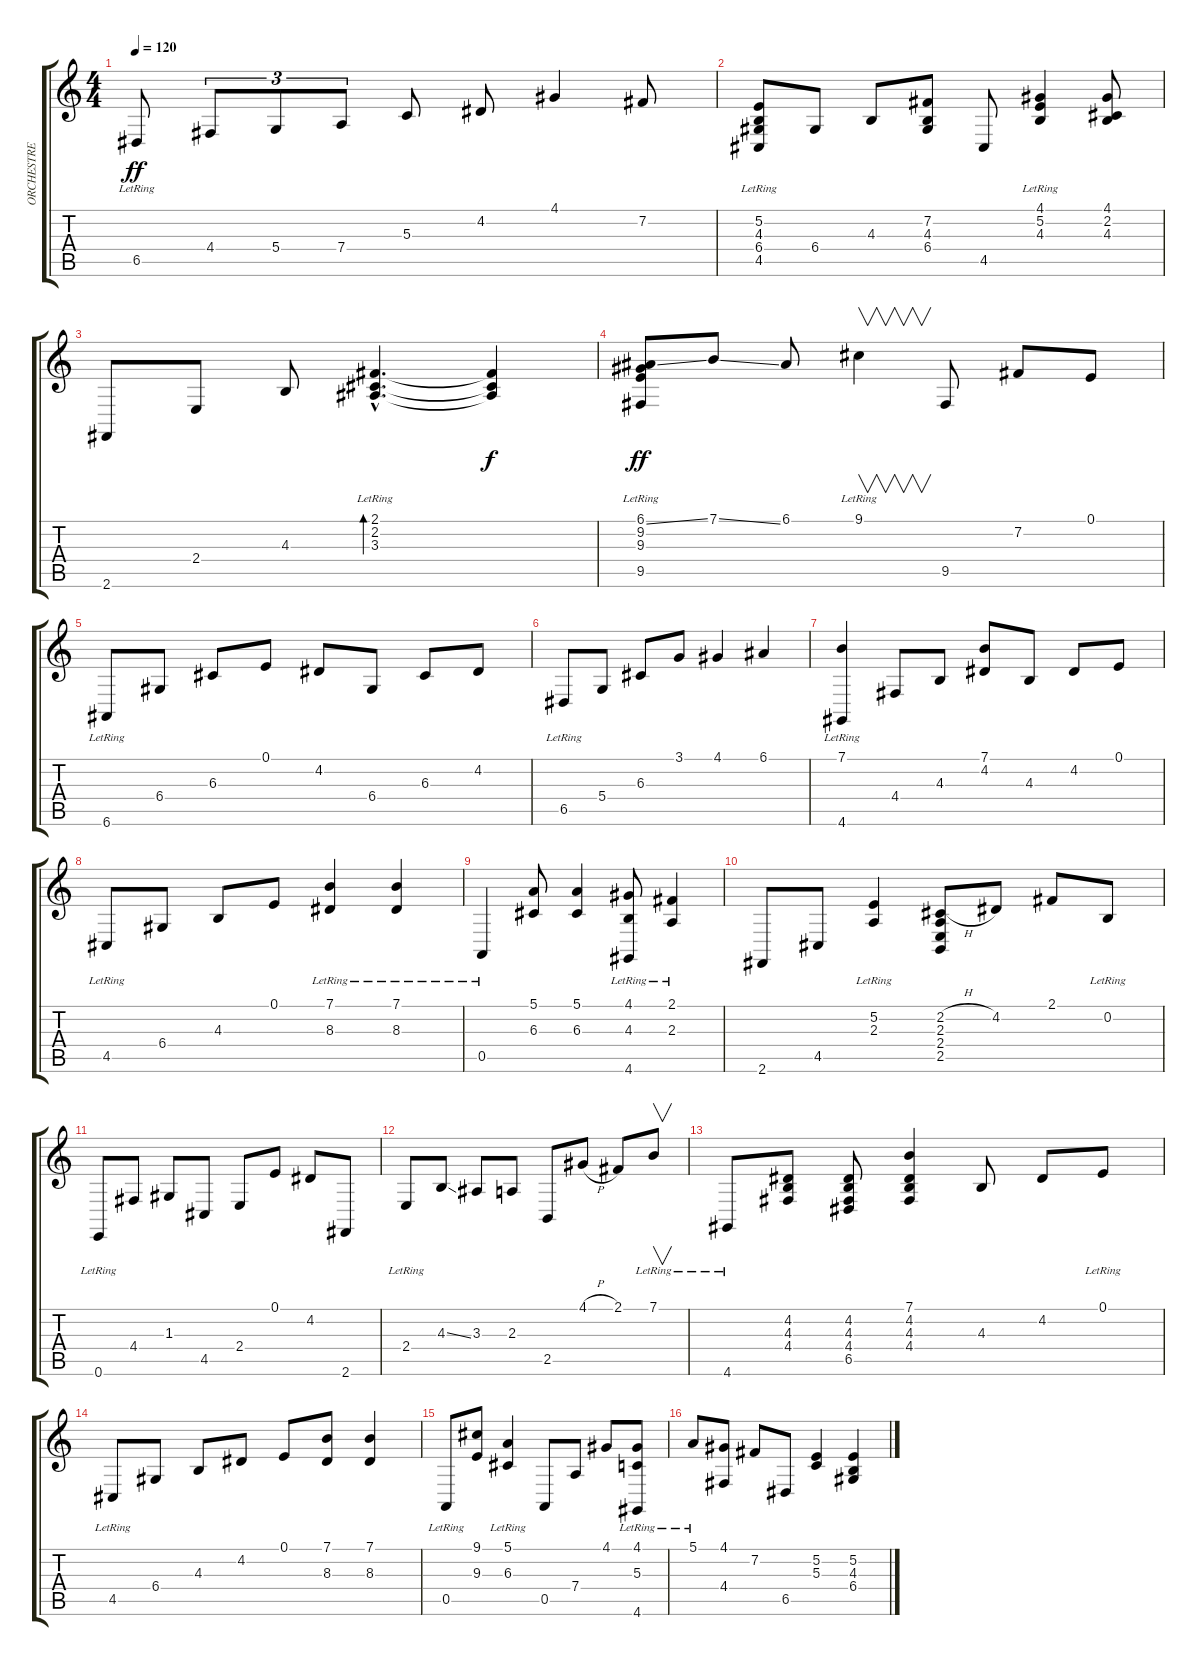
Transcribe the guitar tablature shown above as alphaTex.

\track ("ORCHESTRE" "ORCHESTRE") {instrument synthstrings1}
\staff {score tabs}
\tuning (E4 B3 G3 D3 A2 E2) {hide}
\ts (4 4)
\tempo 120
\clef g2
\ks c
6.5{lr}.8{dy ff} 4.4.8{tu (3 2)} 5.4.8{tu (3 2)} 7.4.8{tu (3 2)} 5.3.8 4.2.8 4.1.4 7.2.8 |
(5.2 4.3 6.4 4.5{lr}).8 6.4.8 4.3.8 (7.2 4.3 6.4).8 4.5.8 (4.1 5.2 4.3{lr}).4 (4.1 2.2 4.3).8 |
2.6.8 2.4.8 4.3.8 (2.1{hac lr} 2.2{hac lr} 3.3{hac lr}).4{d bd 480} (2.1{t} 2.2{t} 3.3{t}).4{dy f} |
(6.1{ss} 9.2 9.3 9.5{lr}).8{dy ff} 7.1{ss}.8 6.1.8 9.1{lr}.4{v} 9.5.8 7.2.8 0.1.8 |
6.6{lr}.8 6.4.8 6.3.8 0.1.8 4.2.8 6.4.8 6.3.8 4.2.8 |
6.5{lr}.8 5.4.8 6.3.8 3.1.8 4.1.4 6.1.4 |
(7.1 4.6{lr}).4 4.4.8 4.3.8 (7.1 4.2).8 4.3.8 4.2.8 0.1.8 |
4.5{lr}.8 6.4.8 4.3.8 0.1.8 (7.1 8.3{lr}).4 (7.1 8.3{lr}).4 |
0.5{lr}.4 (5.1 6.3).8 (5.1 6.3).4 (4.1 4.3 4.6{lr}).8 (2.1{lr} 2.3{lr}).4 |
2.6.8 4.5.8 (5.2{lr} 2.3{lr}).4 (2.2{h} 2.3 2.4 2.5).8 4.2.8 2.1.8 0.2{lr}.8 |
0.6{lr}.8 4.4.8 1.3.8 4.5.8 2.4.8 0.1.8 4.2.8 2.6.8 |
2.4{lr}.8 4.3{ss}.8 3.3.8 2.3.8 2.5.8 4.1{h}.8 2.1.8 7.1{lr}.8{v} |
4.6{lr}.8 (4.2 4.3 4.4).8 (4.2 4.3 4.4 6.5).8 (7.1 4.2 4.3 4.4).4 4.3.8 4.2.8 0.1{lr}.8 |
4.5{lr}.8 6.4.8 4.3.8 4.2.8 0.1.8 (7.1 8.3).8 (7.1 8.3).4 |
0.5{lr}.8 (9.1 9.3).8 (5.1 6.3{lr}).4 0.5.8 7.4.8 4.1.8 (4.1{lr} 5.3 4.6).8 |
5.1{lr}.8 (4.1 4.4).8 7.2.8 6.5.8 (5.2 5.3).4 (5.2 4.3 6.4).4
